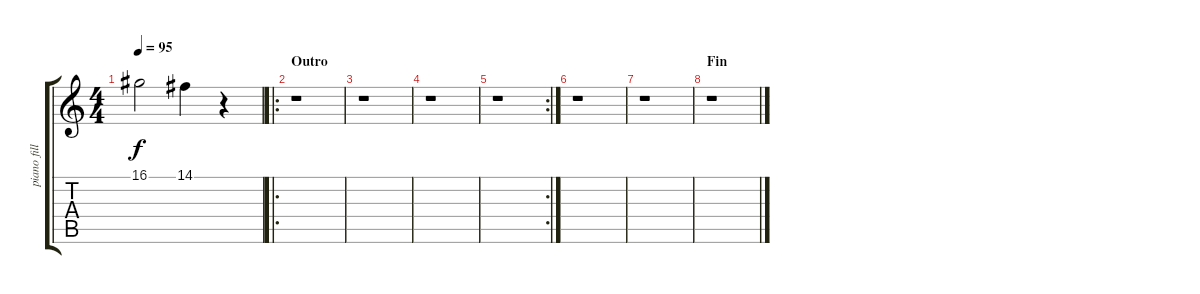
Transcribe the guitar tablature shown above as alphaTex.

\track ("piano fill" "piano fill") {instrument electricpiano1}
\staff {score tabs}
\tuning (E4 B3 G3 D3 A2 E2) {hide}
\ts (4 4)
\tempo 95
\clef g2
\ks c
16.1.2{dy f} 14.1.4 r.4 |
\ro
\section ("" "Outro")
r.1 |
r.1 |
r.1 |
\rc 2
r.1 |
r.1 |
r.1 |
\section ("" "Fin")
r.1
